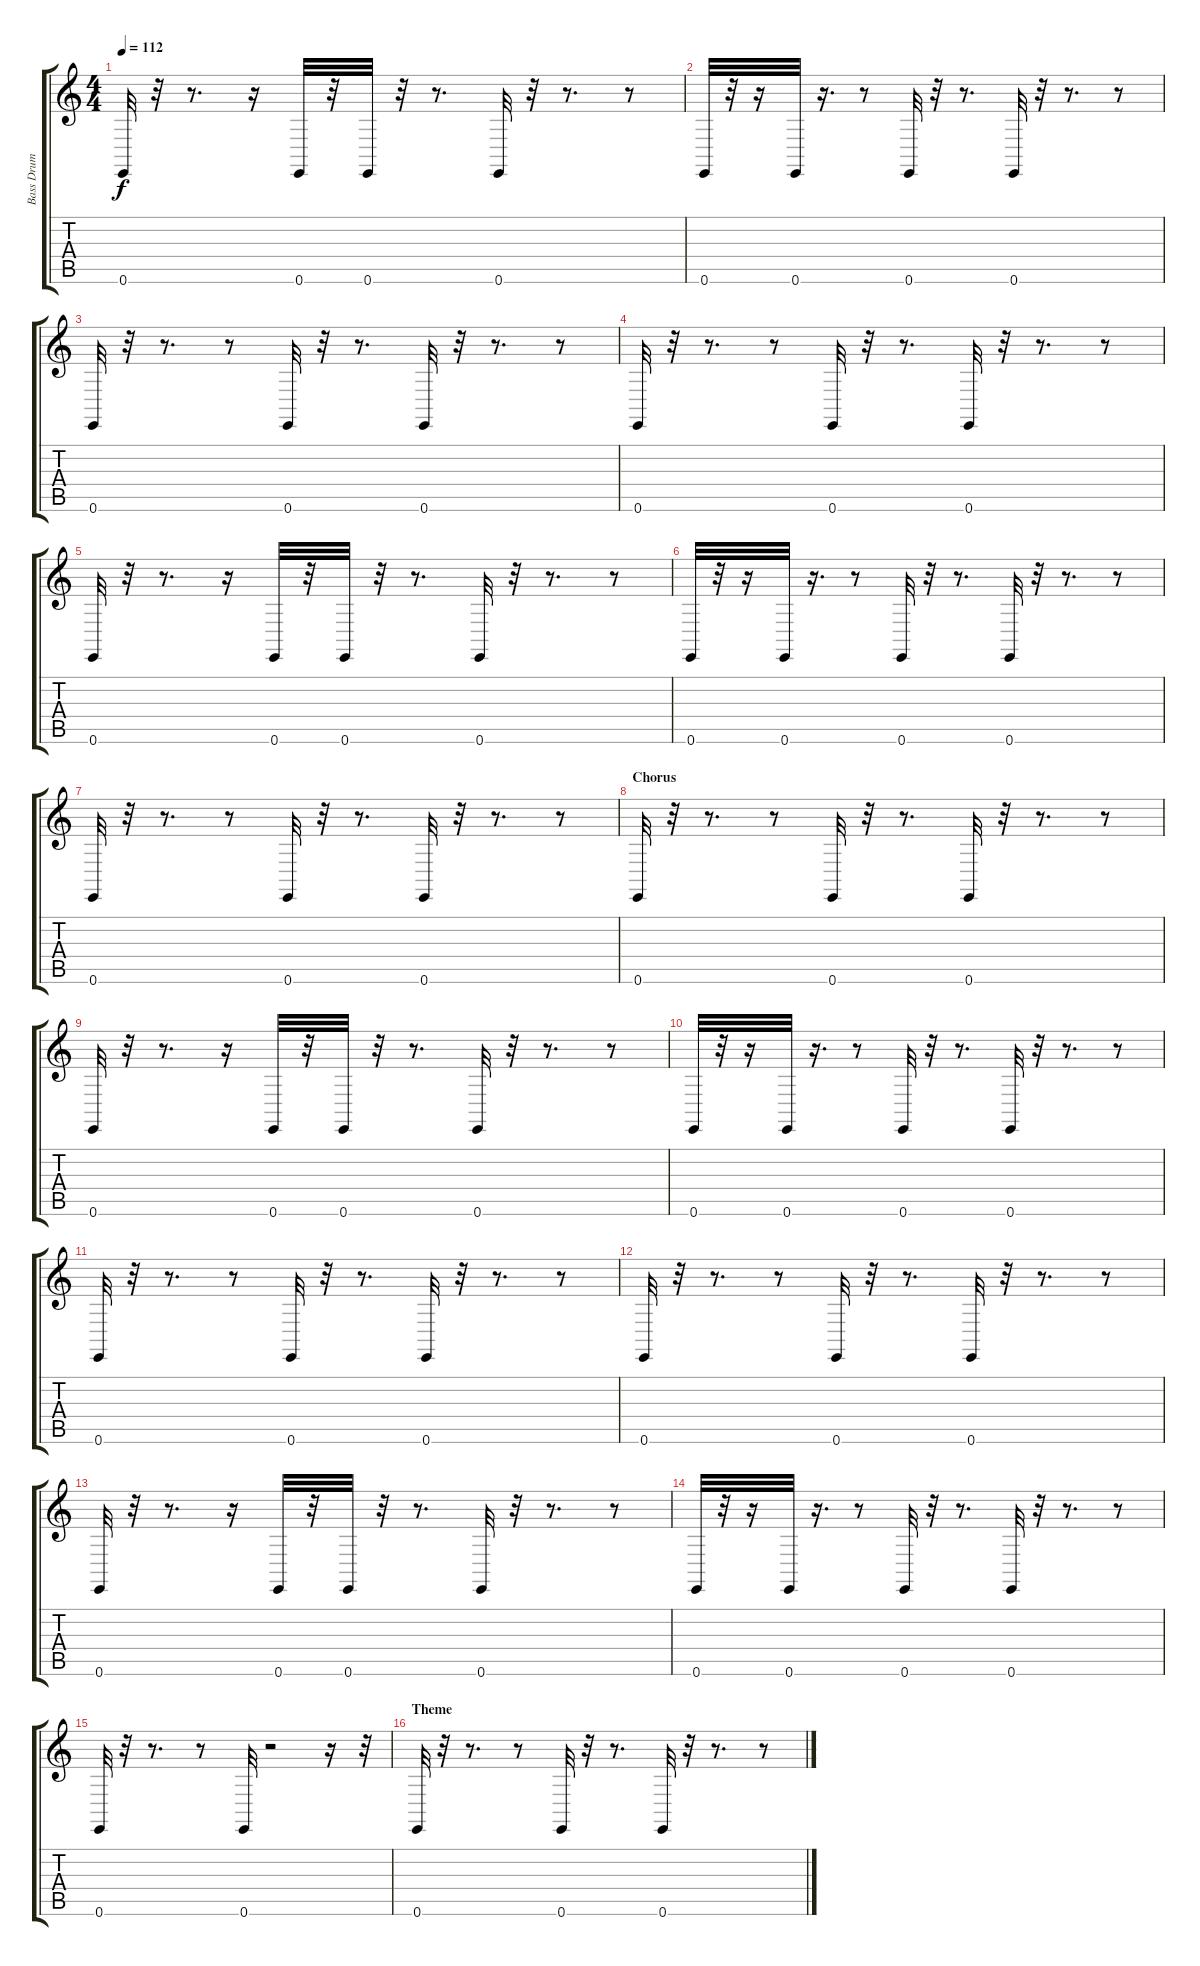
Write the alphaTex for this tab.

\track ("Bass Drum" "Bass Drum") {instrument gunshot}
\staff {score tabs}
\tuning (E4 B3 G3 D3 A2 E2) {hide}
\ts (4 4)
\tempo 112
\clef g2
\ks c
0.6.32{dy f volume 13} r.32{volume 0} r.8{d} r.16 0.6.32{volume 13} r.32{volume 0} 0.6.32{volume 13} r.32{volume 0} r.8{d} 0.6.32{volume 13} r.32{volume 0} r.8{d} r.8 |
0.6.32{volume 13} r.32{volume 0} r.16 0.6.32{volume 13} r.16{d volume 0} r.8 0.6.32{volume 13} r.32{volume 0} r.8{d} 0.6.32{volume 13} r.32{volume 0} r.8{d} r.8 |
0.6.32{volume 13} r.32{volume 0} r.8{d} r.8 0.6.32{volume 13} r.32{volume 0} r.8{d} 0.6.32{volume 13} r.32{volume 0} r.8{d} r.8 |
0.6.32{volume 13} r.32{volume 0} r.8{d} r.8 0.6.32{volume 13} r.32{volume 0} r.8{d} 0.6.32{volume 13} r.32{volume 0} r.8{d} r.8 |
0.6.32{volume 13} r.32{volume 0} r.8{d} r.16 0.6.32{volume 13} r.32{volume 0} 0.6.32{volume 13} r.32{volume 0} r.8{d} 0.6.32{volume 13} r.32{volume 0} r.8{d} r.8 |
0.6.32{volume 13} r.32{volume 0} r.16 0.6.32{volume 13} r.16{d volume 0} r.8 0.6.32{volume 13} r.32{volume 0} r.8{d} 0.6.32{volume 13} r.32{volume 0} r.8{d} r.8 |
0.6.32{volume 13} r.32{volume 0} r.8{d} r.8 0.6.32{volume 13} r.32{volume 0} r.8{d} 0.6.32{volume 13} r.32{volume 0} r.8{d} r.8 |
\section ("" "Chorus")
0.6.32{volume 13} r.32{volume 0} r.8{d} r.8 0.6.32{volume 13} r.32{volume 0} r.8{d} 0.6.32{volume 13} r.32{volume 0} r.8{d} r.8 |
0.6.32{volume 13} r.32{volume 0} r.8{d} r.16 0.6.32{volume 13} r.32{volume 0} 0.6.32{volume 13} r.32{volume 0} r.8{d} 0.6.32{volume 13} r.32{volume 0} r.8{d} r.8 |
0.6.32{volume 13} r.32{volume 0} r.16 0.6.32{volume 13} r.16{d volume 0} r.8 0.6.32{volume 13} r.32{volume 0} r.8{d} 0.6.32{volume 13} r.32{volume 0} r.8{d} r.8 |
0.6.32{volume 13} r.32{volume 0} r.8{d} r.8 0.6.32{volume 13} r.32{volume 0} r.8{d} 0.6.32{volume 13} r.32{volume 0} r.8{d} r.8 |
0.6.32{volume 13} r.32{volume 0} r.8{d} r.8 0.6.32{volume 13} r.32{volume 0} r.8{d} 0.6.32{volume 13} r.32{volume 0} r.8{d} r.8 |
0.6.32{volume 13} r.32{volume 0} r.8{d} r.16 0.6.32{volume 13} r.32{volume 0} 0.6.32{volume 13} r.32{volume 0} r.8{d} 0.6.32{volume 13} r.32{volume 0} r.8{d} r.8 |
0.6.32{volume 13} r.32{volume 0} r.16 0.6.32{volume 13} r.16{d volume 0} r.8 0.6.32{volume 13} r.32{volume 0} r.8{d} 0.6.32{volume 13} r.32{volume 0} r.8{d} r.8 |
0.6.32{volume 13} r.32{volume 0} r.8{d} r.8 0.6.32{volume 13} r.2 r.16 r.32 |
\section ("" "Theme")
0.6.32{volume 13} r.32{volume 0} r.8{d} r.8 0.6.32{volume 13} r.32{volume 0} r.8{d} 0.6.32{volume 13} r.32{volume 0} r.8{d} r.8
